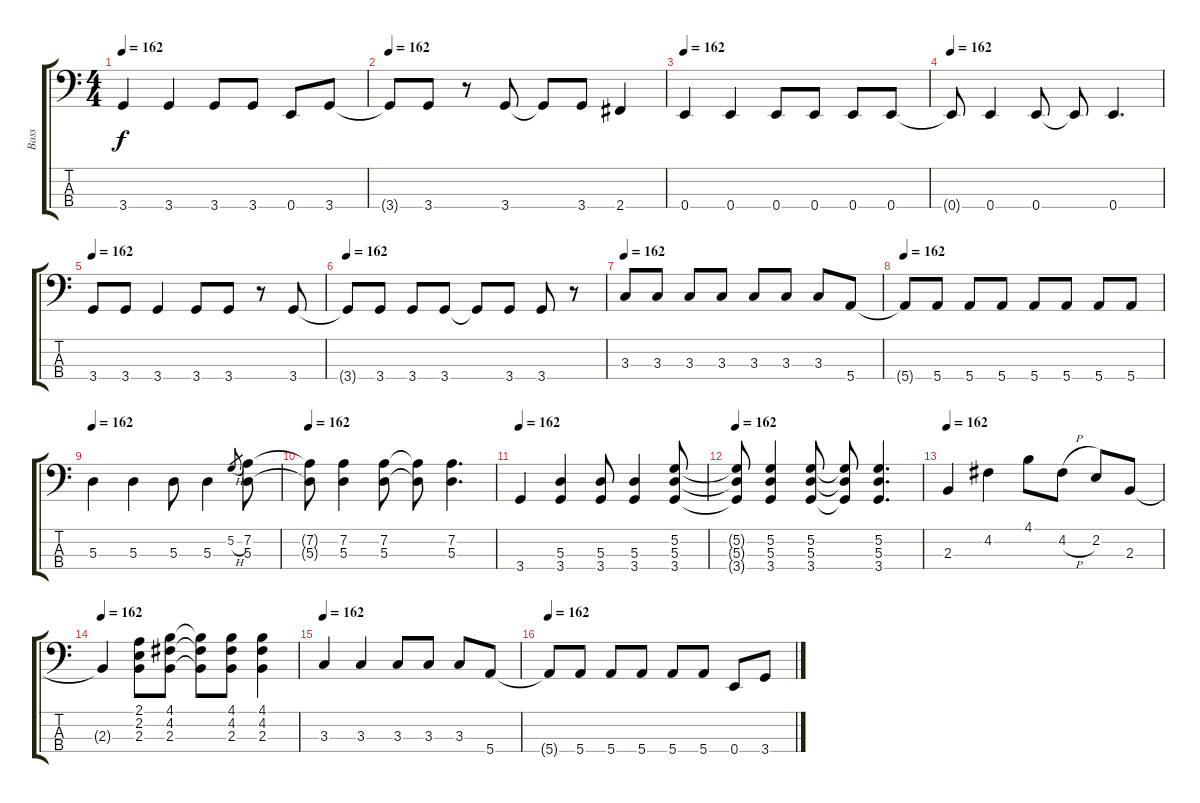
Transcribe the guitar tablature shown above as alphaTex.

\track ("Bass" "Bass") {instrument electricbassfinger}
\staff {score tabs}
\tuning (G2 D2 A1 E1) {hide}
\ts (4 4)
\tempo 162
\clef f4
\ks c
3.4.4{dy f} 3.4.4 3.4.8 3.4.8 0.4.8 3.4.8 |
\tempo 162
3.4{t}.8 3.4.8 r.8 3.4.8 3.4{t}.8 3.4.8 2.4.4 |
\tempo 162
0.4.4 0.4.4 0.4.8 0.4.8 0.4.8 0.4.8 |
\tempo 162
0.4{t}.8 0.4.4 0.4.8 0.4{t}.8 0.4.4{d} |
\tempo 162
3.4.8 3.4.8 3.4.4 3.4.8 3.4.8 r.8 3.4.8 |
\tempo 162
3.4{t}.8 3.4.8 3.4.8 3.4.8 3.4{t}.8 3.4.8 3.4.8 r.8 |
\tempo 162
3.3.8 3.3.8 3.3.8 3.3.8 3.3.8 3.3.8 3.3.8 5.4.8 |
\tempo 162
5.4{t}.8 5.4.8 5.4.8 5.4.8 5.4.8 5.4.8 5.4.8 5.4.8 |
\tempo 162
5.3.4 5.3.4 5.3.8 5.3.4 5.2{h}.8{gr} (7.2 5.3).8 |
\tempo 162
(7.2{t} 5.3{t}).8 (7.2 5.3).4 (7.2 5.3).8 (7.2{t} 5.3{t}).8 (7.2 5.3).4{d} |
\tempo 162
3.4.4 (5.3 3.4).4 (5.3 3.4).8 (5.3 3.4).4 (5.2 5.3 3.4).8 |
\tempo 162
(5.2{t} 5.3{t} 3.4{t}).8 (5.2 5.3 3.4).4 (5.2 5.3 3.4).8 (5.2{t} 5.3{t} 3.4{t}).8 (5.2 5.3 3.4).4{d} |
\tempo 162
2.3.4 4.2.4 4.1.8 4.2{h}.8 2.2.8 2.3.8 |
\tempo 162
2.3{t}.4 (2.1 2.2 2.3).8 (4.1 4.2 2.3).8 (4.1{t} 4.2{t} 2.3{t}).8 (4.1 4.2 2.3).8 (4.1 4.2 2.3).4 |
\tempo 162
3.3.4 3.3.4 3.3.8 3.3.8 3.3.8 5.4.8 |
\tempo 162
5.4{t}.8 5.4.8 5.4.8 5.4.8 5.4.8 5.4.8 0.4.8 3.4.8
